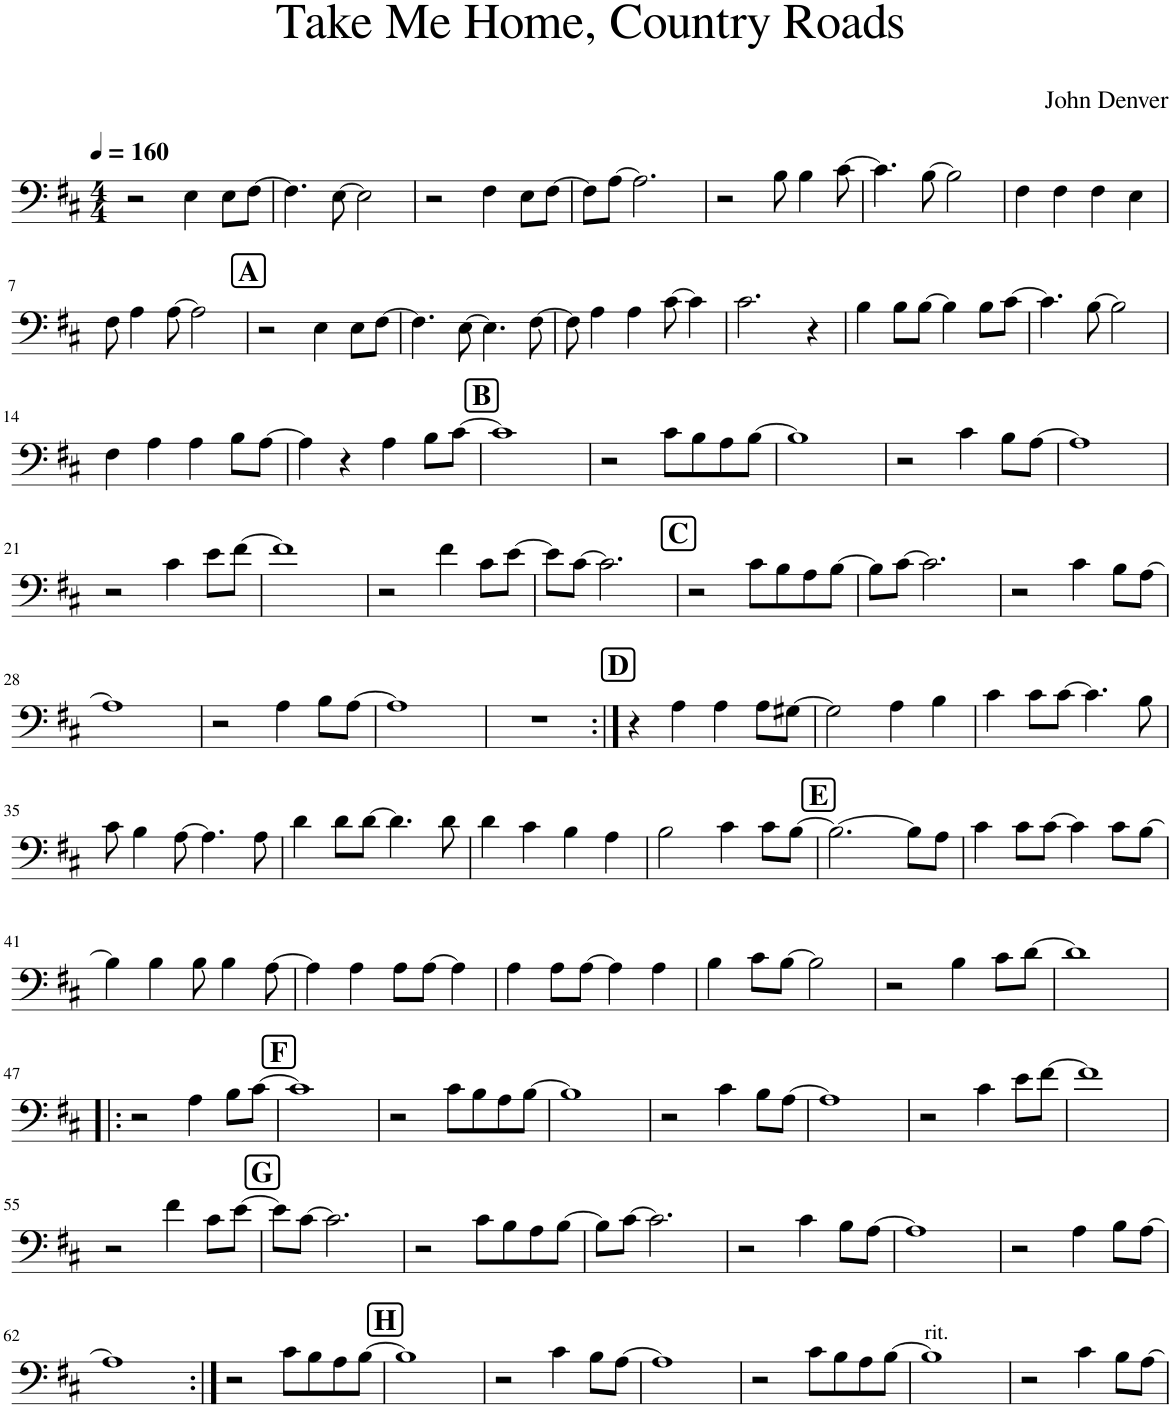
**kern
*part1
*staff1
*I"Piano
*I'Pno.
*clefF4
*k[f#c#]
*M4/4
*MM160
=
2r
4E\
8E\L
[8F#\J
=1
4.F#\]
[8E\
2E\]
=2
2r
4F#\
8E\L
[8F#\J
=3
8F#\L]
[8A\J
2.A\]
=4
2r
8B\
4B\
[8c#\
=5
4.c#\]
[8B\
2B\]
=6
4F#\
4F#\
4F#\
4E\
!!LO:LB:g=z
=7
8F#\
4A\
[8A\
2A\]
!!LO:REH:place=s1:a:B:cj:fs=14:t=A
=8
2r
4E\
8E\L
[8F#\J
=9
4.F#\]
[8E\
4.E\]
[8F#\
=10
8F#\]
4A\
4A\
[8c#\
4c#\]
=11
2.c#\
4r
=12
4B\
8B\L
[8B\J
4B\]
8B\L
[8c#\J
=13
4.c#\]
[8B\
2B\]
!!LO:LB:g=z
=14
4F#\
4A\
4A\
8B\L
[8A\J
=15
4A\]
4r
4A\
8B\L
[8c#\J
!!LO:REH:place=s1:a:B:cj:fs=14:t=B
=16
1c#]
=17
2r
8c#\L
8B\
8A\
[8B\J
=18
1B]
=19
2r
4c#\
8B\L
[8A\J
=20
1A]
!!LO:LB:g=z
=21
2r
4c#\
8e\L
[8f#\J
=22
1f#]
=23
2r
4f#\
8c#\L
[8e\J
=24
8e\L]
[8c#\J
2.c#\]
!!LO:REH:place=s1:a:B:cj:fs=14:t=C
=25
2r
8c#\L
8B\
8A\
[8B\J
=26
8B\L]
[8c#\J
2.c#\]
=27
2r
4c#\
8B\L
[8A\J
!!LO:LB:g=z
=28
1A]
=29
2r
4A\
8B\L
[8A\J
=30
1A]
=31
1r
!!LO:REH:place=s1:a:B:cj:fs=14:t=D
=32:|!
4r
4A\
4A\
8A\L
[8G#X\J
=33
2G#\]
4A\
4B\
=34
4c#\
8c#\L
[8c#\J
4.c#\]
8B\
!!LO:LB:g=z
=35
8c#\
4B\
[8A\
4.A\]
8A\
=36
4d\
8d\L
[8d\J
4.d\]
8d\
=37
4d\
4c#\
4B\
4A\
=38
2B\
4c#\
8c#\L
[8B\J
!!LO:REH:place=s1:a:B:cj:fs=14:t=E
=39
2.B\_
8B\L]
8A\J
=40
4c#\
8c#\L
[8c#\J
4c#\]
8c#\L
[8B\J
!!LO:LB:g=z
=41
4B\]
4B\
8B\
4B\
[8A\
=42
4A\]
4A\
8A\L
[8A\J
4A\]
=43
4A\
8A\L
[8A\J
4A\]
4A\
=44
4B\
8c#\L
[8B\J
2B\]
=45
2r
4B\
8c#\L
[8d\J
=46
1d]
!!LO:LB:g=z
=47!|:
2r
4A\
8B\L
[8c#\J
!!LO:REH:place=s1:a:B:cj:fs=14:t=F
=48
1c#]
=49
2r
8c#\L
8B\
8A\
[8B\J
=50
1B]
=51
2r
4c#\
8B\L
[8A\J
=52
1A]
=53
2r
4c#\
8e\L
[8f#\J
=54
1f#]
!!LO:LB:g=z
=55
2r
4f#\
8c#\L
[8e\J
!!LO:REH:place=s1:a:B:cj:fs=14:t=G
=56
8e\L]
[8c#\J
2.c#\]
=57
2r
8c#\L
8B\
8A\
[8B\J
=58
8B\L]
[8c#\J
2.c#\]
=59
2r
4c#\
8B\L
[8A\J
=60
1A]
=61
2r
4A\
8B\L
[8A\J
!!LO:LB:g=z
=62
1A]
=63:|!
2r
8c#\L
8B\
8A\
[8B\J
!!LO:REH:place=s1:a:B:cj:fs=14:t=H
=64
1B]
=65
2r
4c#\
8B\L
[8A\J
=66
1A]
=67
2r
8c#\L
8B\
8A\
[8B\J
=68
!LO:TX:a:t=rit.
1B]
=69
2r
4c#\
8B\L
[8A\J
=
*-
